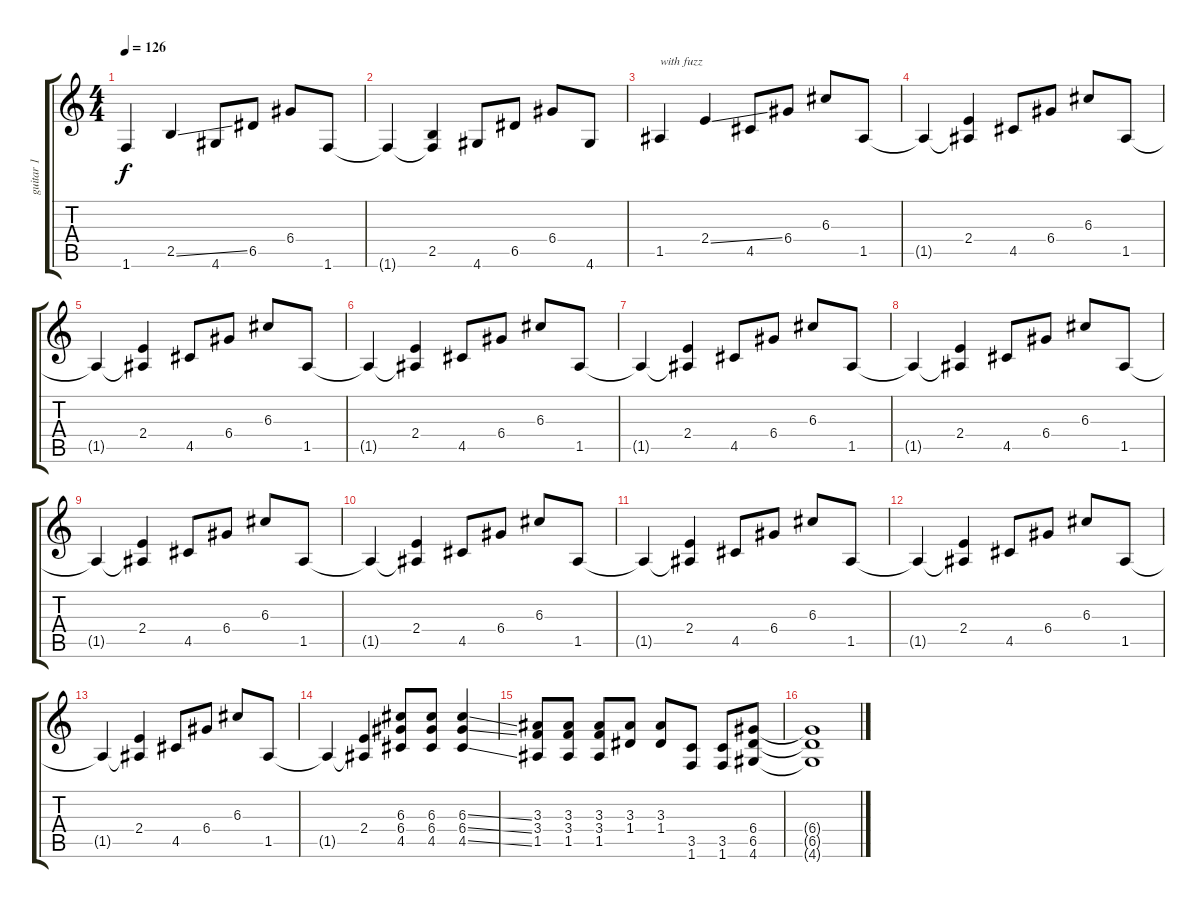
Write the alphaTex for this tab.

\track ("guitar 1 " "guitar 1 ") {instrument electricguitarclean}
\staff {score tabs}
\tuning (E4 B3 G3 D3 A2 E2) {hide}
\ts (4 4)
\tempo 126
\clef g2
\ks c
1.6.4{dy f} 2.5{ss}.4 4.6.8 6.5.8 6.4.8 1.6.8 |
1.6{t}.4 (2.5 1.6{t}).4 4.6.8 6.5.8 6.4.8 4.6.8 |
1.5.4{txt "with fuzz" instrument overdrivenguitar} 2.4{ss}.4 4.5.8 6.4.8 6.3.8 1.5.8 |
1.5{t}.4 (2.4 1.5{t}).4 4.5.8 6.4.8 6.3.8 1.5.8 |
1.5{t}.4 (2.4 1.5{t}).4 4.5.8 6.4.8 6.3.8 1.5.8 |
1.5{t}.4 (2.4 1.5{t}).4 4.5.8 6.4.8 6.3.8 1.5.8 |
1.5{t}.4 (2.4 1.5{t}).4 4.5.8 6.4.8 6.3.8 1.5.8 |
1.5{t}.4 (2.4 1.5{t}).4 4.5.8 6.4.8 6.3.8 1.5.8 |
1.5{t}.4 (2.4 1.5{t}).4 4.5.8 6.4.8 6.3.8 1.5.8 |
1.5{t}.4 (2.4 1.5{t}).4 4.5.8 6.4.8 6.3.8 1.5.8 |
1.5{t}.4 (2.4 1.5{t}).4 4.5.8 6.4.8 6.3.8 1.5.8 |
1.5{t}.4 (2.4 1.5{t}).4 4.5.8 6.4.8 6.3.8 1.5.8 |
1.5{t}.4 (2.4 1.5{t}).4 4.5.8 6.4.8 6.3.8 1.5.8 |
1.5{t}.4 (2.4 1.5{t}).4 (6.3 6.4 4.5).8 (6.3 6.4 4.5).8 (6.3{ss} 6.4{ss} 4.5{ss}).4 |
(3.3 3.4 1.5).8 (3.3 3.4 1.5).8 (3.3 3.4 1.5).8 (3.3 1.4).8 (3.3 1.4).8 (3.5 1.6).8 (3.5 1.6).8 (6.4 6.5 4.6).8 |
(6.4{t} 6.5{t} 4.6{t}).1
